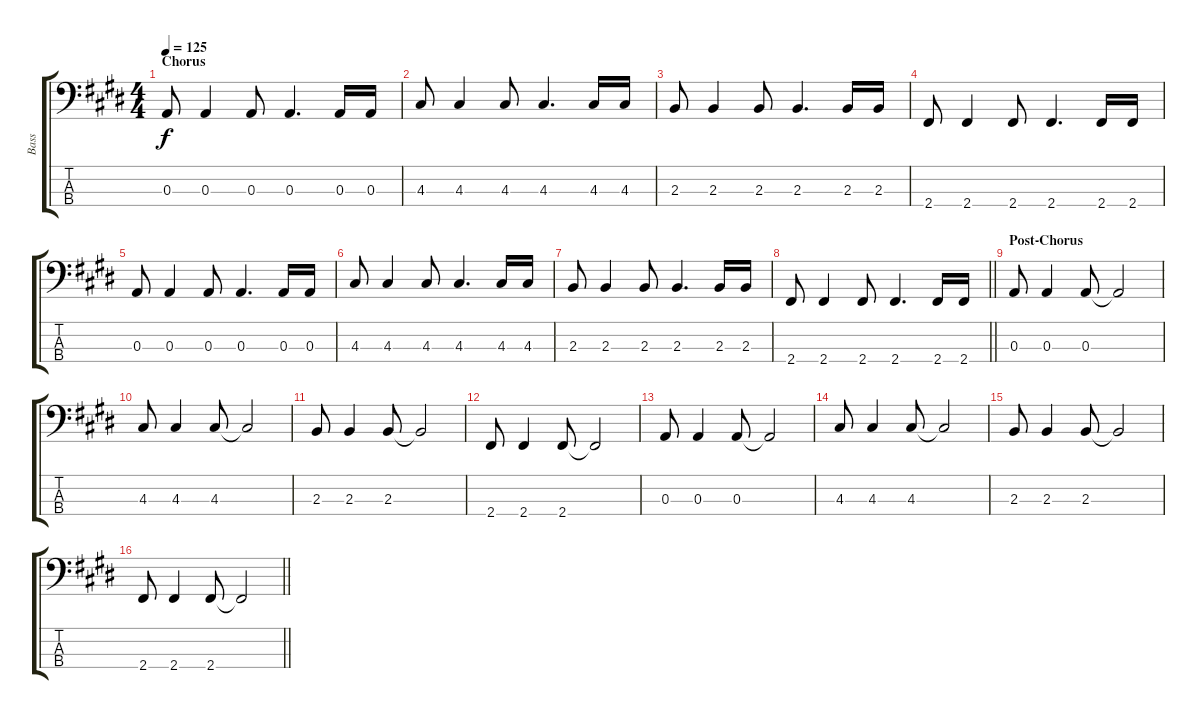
\track ("Bass" "Bass") {instrument electricbassfinger}
\staff {score tabs}
\tuning (G2 D2 A1 E1) {hide}
\ts (4 4)
\section ("" "Chorus")
\tempo 125
\clef f4
\ks c#minor
0.3.8{dy f} 0.3.4 0.3.8 0.3.4{d} 0.3.16 0.3.16 |
4.3.8 4.3.4 4.3.8 4.3.4{d} 4.3.16 4.3.16 |
2.3.8 2.3.4 2.3.8 2.3.4{d} 2.3.16 2.3.16 |
2.4.8 2.4.4 2.4.8 2.4.4{d} 2.4.16 2.4.16 |
0.3.8 0.3.4 0.3.8 0.3.4{d} 0.3.16 0.3.16 |
4.3.8 4.3.4 4.3.8 4.3.4{d} 4.3.16 4.3.16 |
2.3.8 2.3.4 2.3.8 2.3.4{d} 2.3.16 2.3.16 |
\barLineRight lightlight
2.4.8 2.4.4 2.4.8 2.4.4{d} 2.4.16 2.4.16 |
\section ("" "Post-Chorus")
0.3.8 0.3.4 0.3.8 0.3{t}.2 |
4.3.8 4.3.4 4.3.8 4.3{t}.2 |
2.3.8 2.3.4 2.3.8 2.3{t}.2 |
2.4.8 2.4.4 2.4.8 2.4{t}.2 |
0.3.8 0.3.4 0.3.8 0.3{t}.2 |
4.3.8 4.3.4 4.3.8 4.3{t}.2 |
2.3.8 2.3.4 2.3.8 2.3{t}.2 |
\barLineRight lightlight
2.4.8 2.4.4 2.4.8 2.4{t}.2
